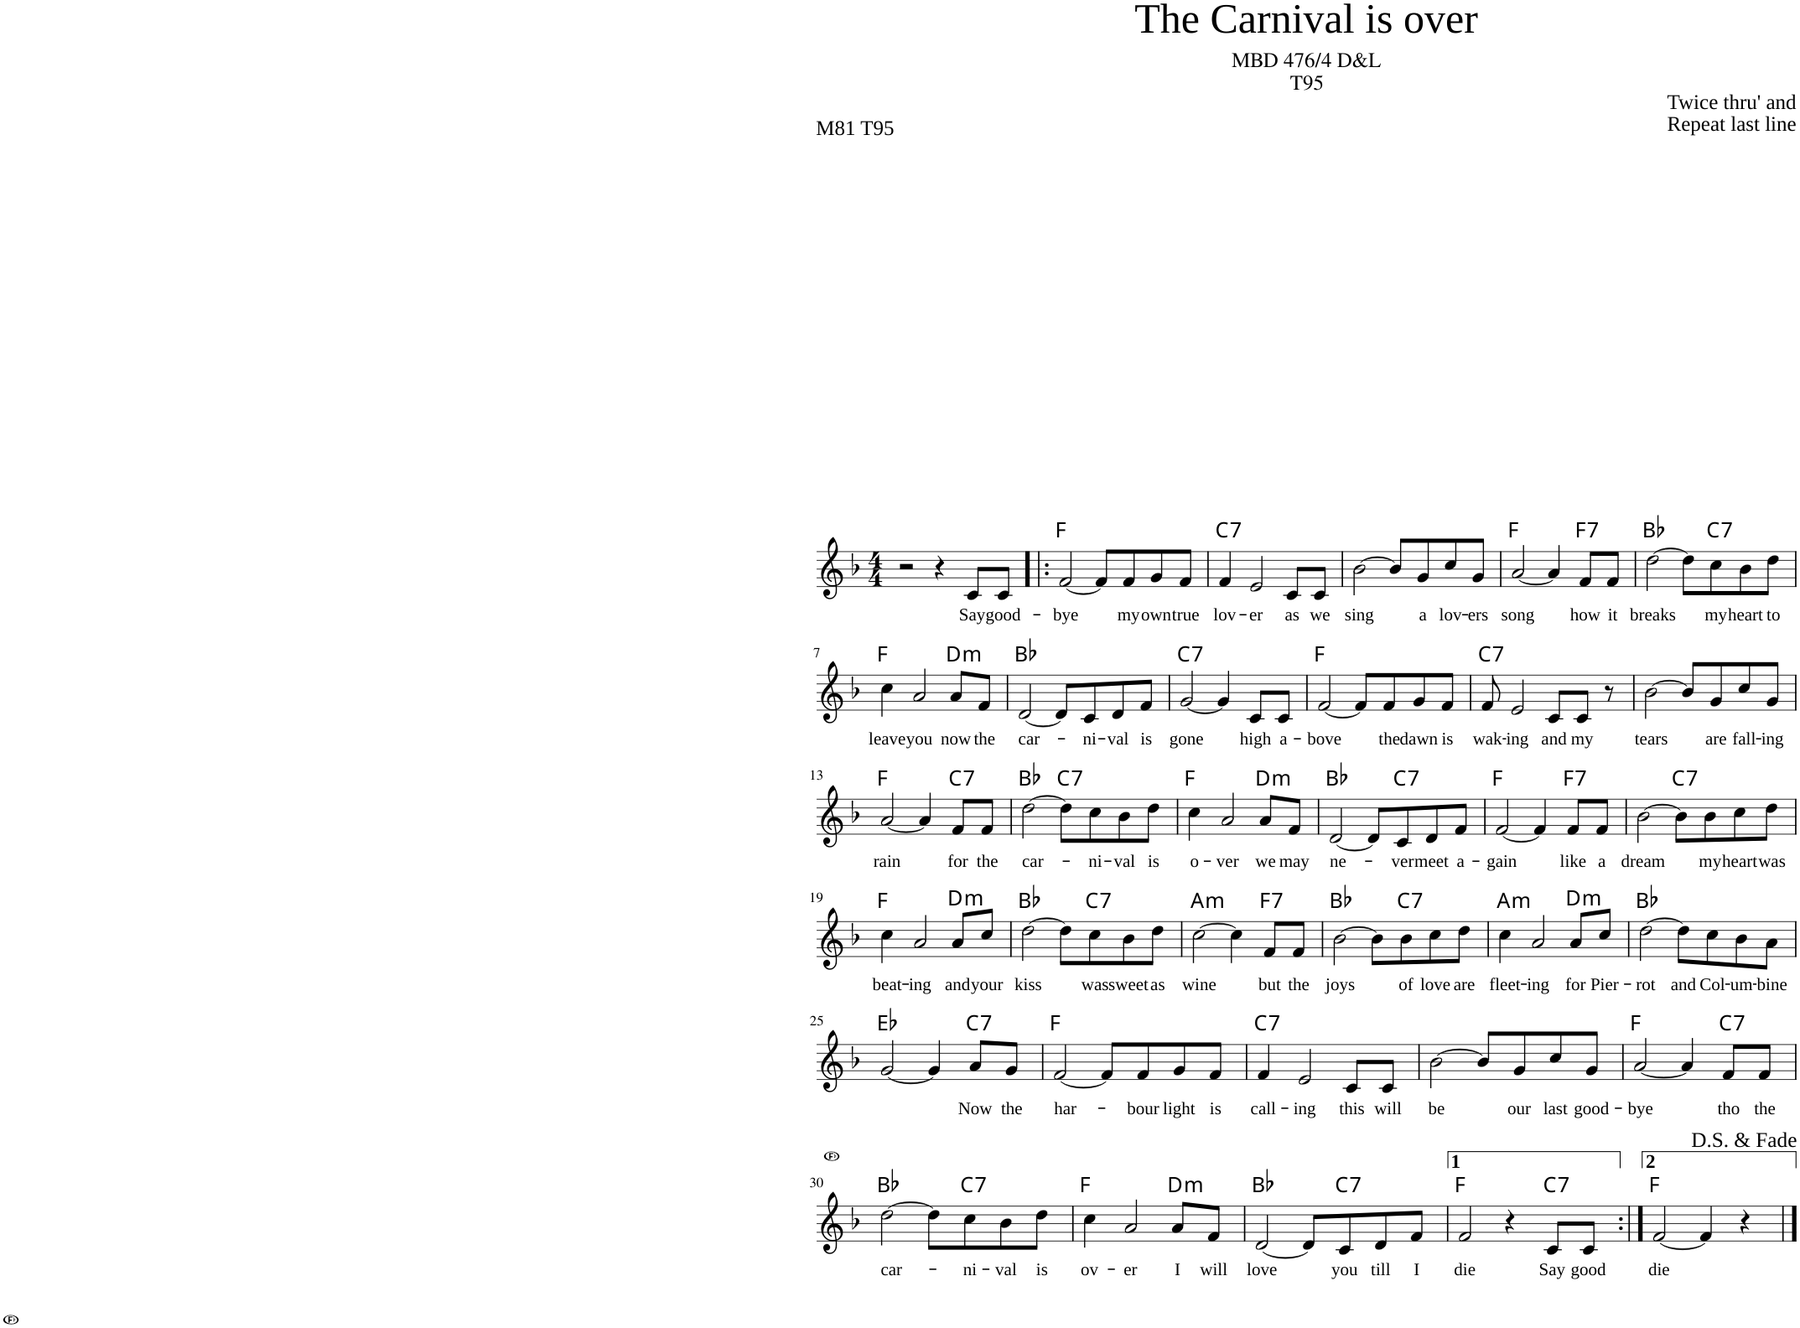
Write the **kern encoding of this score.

**kern	**text	**harte
*part1	*part1	*part1
*staff1	*staff1	*
*I"Electric Piano	*	*
*I'E.Pno	*	*
*clefG2	*	*
*k[b-]	*	*
*M4/4	*	*
=1	=1	=1
2r	.	.
4r	.	.
!	!LO:LY:b	!
8c/L	Say	.
!	!LO:LY:b	!
8c/J	good-	.
=2!|:	=2!|:	=2!|:
!	!LO:LY:b	!
[2f/	-bye	F:maj
8f/L]	.	.
!	!LO:LY:b	!
8f/	my	.
!	!LO:LY:b	!
8g/	own	.
!	!LO:LY:b	!
8f/J	true	.
=3	=3	=3
!	!LO:LY:b	!LO:H:kt=7
4f/	lov-	C:7
!	!LO:LY:b	!
2e/	-er	.
!	!LO:LY:b	!
8c/L	as	.
!	!LO:LY:b	!
8c/J	we	.
=4	=4	=4
!	!LO:LY:b	!
[2b-\	sing	.
8b-/L]	.	.
!	!LO:LY:b	!
8g/	a	.
!	!LO:LY:b	!
8cc/	lov-	.
!	!LO:LY:b	!
8g/J	-ers	.
=5	=5	=5
!	!LO:LY:b	!
[2a/	song	F:maj
4a/]	.	.
!	!LO:LY:b	!LO:H:kt=7
8f/L	how	F:7
!	!LO:LY:b	!
8f/J	it	.
=6	=6	=6
!	!LO:LY:b	!
[2dd\	breaks	Bb:maj
8dd\L]	.	.
!	!LO:LY:b	!LO:H:kt=7
8cc\	my	C:7
!	!LO:LY:b	!
8b-\	heart	.
!	!LO:LY:b	!
8dd\J	to	.
!!LO:LB:g=z
=7	=7	=7
!	!LO:LY:b	!
4cc\	leave	F:maj
!	!LO:LY:b	!
2a/	you	.
!	!LO:LY:b	!LO:H:kt=m
8a/L	now	D:min
!	!LO:LY:b	!
8f/J	the	.
=8	=8	=8
!	!LO:LY:b	!
[2d/	-car-	Bb:maj
8d/L]	.	.
!	!LO:LY:b	!
8c/	ni-	.
!	!LO:LY:b	!
8d/	-val	.
!	!LO:LY:b	!
8f/J	is	.
=9	=9	=9
!	!LO:LY:b	!LO:H:kt=7
[2g/	gone	C:7
4g/]	.	.
!	!LO:LY:b	!
8c/L	high	.
!	!LO:LY:b	!
8c/J	a-	.
=10	=10	=10
!	!LO:LY:b	!
[2f/	-bove	F:maj
8f/L]	.	.
!	!LO:LY:b	!
8f/	the	.
!	!LO:LY:b	!
8g/	dawn	.
!	!LO:LY:b	!
8f/J	is	.
=11	=11	=11
!	!LO:LY:b	!LO:H:kt=7
8f/	wak-	C:7
!	!LO:LY:b	!
2e/	-ing	.
!	!LO:LY:b	!
8c/L	and	.
!	!LO:LY:b	!
8c/J	my	.
8r	.	.
=12	=12	=12
!	!LO:LY:b	!
[2b-\	tears	.
8b-/L]	.	.
!	!LO:LY:b	!
8g/	are	.
!	!LO:LY:b	!
8cc/	fall-	.
!	!LO:LY:b	!
8g/J	-ing	.
!!LO:LB:g=z
=13	=13	=13
!	!LO:LY:b	!
[2a/	rain	F:maj
4a/]	.	.
!	!LO:LY:b	!LO:H:kt=7
8f/L	for	C:7
!	!LO:LY:b	!
8f/J	the	.
=14	=14	=14
!	!LO:LY:b	!
[2dd\	car-	Bb:maj
!	!	!LO:H:kt=7
8dd\L]	.	C:7
!	!LO:LY:b	!
8cc\	-ni-	.
!	!LO:LY:b	!
8b-\	-val	.
!	!LO:LY:b	!
8dd\J	is	.
=15	=15	=15
!	!LO:LY:b	!
4cc\	o-	F:maj
!	!LO:LY:b	!
2a/	-ver	.
!	!LO:LY:b	!LO:H:kt=m
8a/L	we	D:min
!	!LO:LY:b	!
8f/J	may	.
=16	=16	=16
!	!LO:LY:b	!
[2d/	-ne-	Bb:maj
8d/L]	.	.
!	!LO:LY:b	!LO:H:kt=7
8c/	ver	C:7
!	!LO:LY:b	!
8d/	meet	.
!	!LO:LY:b	!
8f/J	a-	.
=17	=17	=17
!	!LO:LY:b	!
[2f/	-gain	F:maj
4f/]	.	.
!	!LO:LY:b	!LO:H:kt=7
8f/L	like	F:7
!	!LO:LY:b	!
8f/J	a	.
=18	=18	=18
!	!LO:LY:b	!
[2b-\	dream	.
!	!	!LO:H:kt=7
8b-\L]	.	C:7
!	!LO:LY:b	!
8b-\	my	.
!	!LO:LY:b	!
8cc\	heart	.
!	!LO:LY:b	!
8dd\J	was	.
!!LO:LB:g=z
=19	=19	=19
!	!LO:LY:b	!
4cc\	beat-	F:maj
!	!LO:LY:b	!
2a/	-ing	.
!	!LO:LY:b	!LO:H:kt=m
8a/L	and	D:min
!	!LO:LY:b	!
8cc/J	your	.
=20	=20	=20
!	!LO:LY:b	!
[2dd\	kiss	Bb:maj
8dd\L]	.	.
!	!LO:LY:b	!LO:H:kt=7
8cc\	was	C:7
!	!LO:LY:b	!
8b-\	sweet	.
!	!LO:LY:b	!
8dd\J	as	.
=21	=21	=21
!	!LO:LY:b	!LO:H:kt=m
[2cc\	wine	A:min
4cc\]	.	.
!	!LO:LY:b	!LO:H:kt=7
8f/L	but	F:7
!	!LO:LY:b	!
8f/J	the	.
=22	=22	=22
!	!LO:LY:b	!
[2b-\	joys	Bb:maj
8b-\L]	.	.
!	!LO:LY:b	!LO:H:kt=7
8b-\	of	C:7
!	!LO:LY:b	!
8cc\	-love	.
!	!LO:LY:b	!
8dd\J	are	.
=23	=23	=23
!	!LO:LY:b	!LO:H:kt=m
4cc\	fleet-	A:min
!	!LO:LY:b	!
2a/	-ing	.
!	!LO:LY:b	!LO:H:kt=m
8a/L	for	D:min
!	!LO:LY:b	!
8cc/J	Pier-	.
=24	=24	=24
!	!LO:LY:b	!
[2dd\	-rot	Bb:maj
!	!LO:LY:b	!
8dd\L]	and	.
!	!LO:LY:b	!
8cc\	Col-	.
!	!LO:LY:b	!
8b-\	-um-	.
!	!LO:LY:b	!
8a\J	-bine	.
!!LO:LB:g=z
=25	=25	=25
[2g/	.	Eb:maj
4g/]	.	.
!	!LO:LY:b	!LO:H:kt=7
8a/L	Now	C:7
!	!LO:LY:b	!
8g/J	the	.
=26	=26	=26
!	!LO:LY:b	!
[2f/	-har-	F:maj
8f/L]	.	.
!	!LO:LY:b	!
8f/	bour	.
!	!LO:LY:b	!
8g/	light	.
!	!LO:LY:b	!
8f/J	is	.
=27	=27	=27
!	!LO:LY:b	!LO:H:kt=7
4f/	call-	C:7
!	!LO:LY:b	!
2e/	-ing	.
!	!LO:LY:b	!
8c/L	this	.
!	!LO:LY:b	!
8c/J	will	.
=28	=28	=28
!	!LO:LY:b	!
[2b-\	be	.
8b-/L]	.	.
!	!LO:LY:b	!
8g/	our	.
!	!LO:LY:b	!
8cc/	last	.
!	!LO:LY:b	!
8g/J	good-	.
=29	=29	=29
!	!LO:LY:b	!
[2a/	-bye	F:maj
4a/]	.	.
!	!LO:LY:b	!LO:H:kt=7
8f/L	tho	C:7
!	!LO:LY:b	!
8f/J	the	.
!!LO:LB:g=z
=30	=30	=30
!	!LO:LY:b	!
[2dd\	car-	Bb:maj
8dd\L]	.	.
!	!LO:LY:b	!LO:H:kt=7
8cc\	ni-	C:7
!	!LO:LY:b	!
8b-\	-val	.
!	!LO:LY:b	!
8dd\J	is	.
=31	=31	=31
!	!LO:LY:b	!
4cc\	ov-	F:maj
!	!LO:LY:b	!
2a/	-er	.
!	!LO:LY:b	!LO:H:kt=m
8a/L	I	D:min
!	!LO:LY:b	!
8f/J	will	.
=32	=32	=32
!	!LO:LY:b	!
[2d/	love	Bb:maj
8d/L]	.	.
!	!LO:LY:b	!LO:H:kt=7
8c/	you	C:7
!	!LO:LY:b	!
8d/	till	.
!	!LO:LY:b	!
8f/J	I	.
=33	=33	=33
!	!LO:LY:b	!
2f/	die	F:maj
4r	.	.
!	!LO:LY:b	!LO:H:kt=7
8c/L	Say	C:7
!	!LO:LY:b	!
8c/J	good	.
=34:|!	=34:|!	=34:|!
!	!LO:LY:b	!
[2f/	die	F:maj
4f/]	.	.
4r	.	.
!LO:TX:a:t=<font face="Times New Roman"/>D.S. &amp; Fade	!	!
==	==	==
*-	*-	*-
